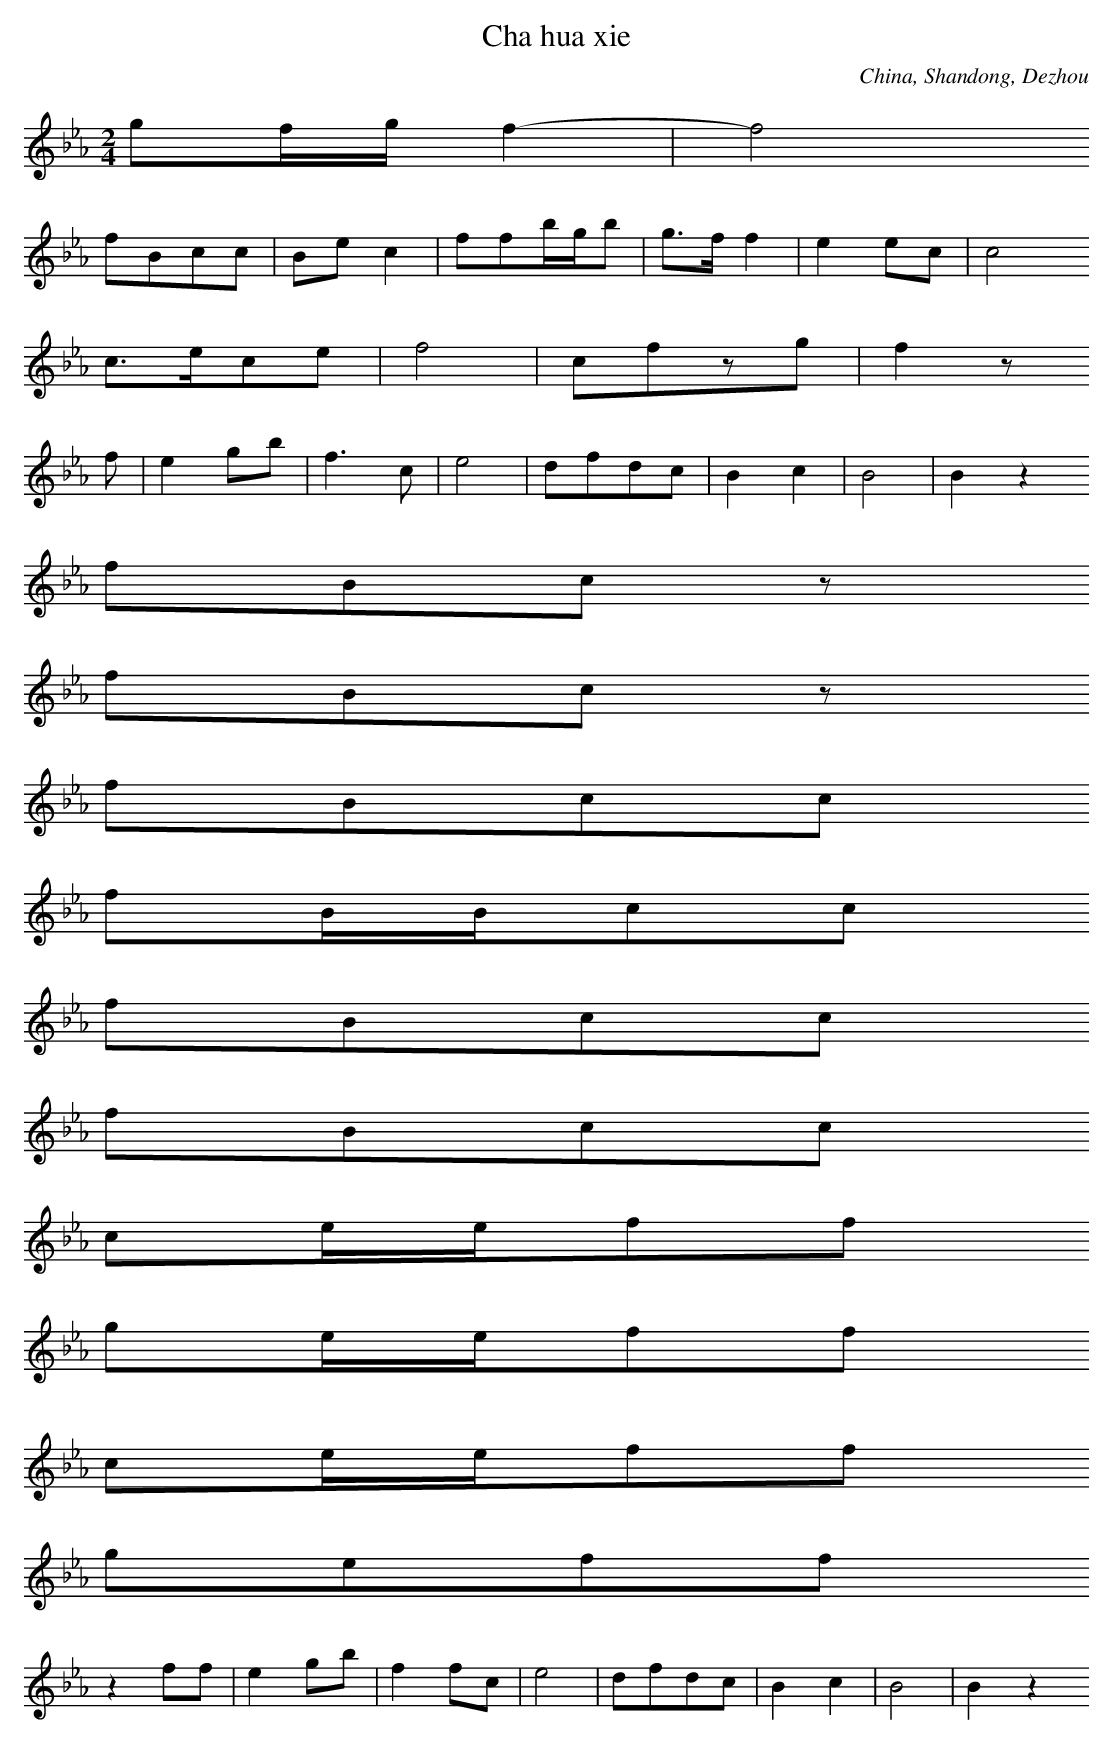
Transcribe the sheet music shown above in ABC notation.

X:1
T: Cha hua xie
O: China, Shandong, Dezhou
M: 2/4
L: 1/16
K: Eb
g2fgf4- | f8
f2B2c2c2 | B2e2c4 | f2f2bgb2 | g3ff4 | e4e2c2 | c8
c3ec2e2 | f8 | c2f2z2g2 | f4z2
f2 | e4g2b2 | f6c2 | e8 | d2f2d2c2 | B4c4 | B8 | B4z4
f2B2c2z2
f2B2c2z2
f2B2c2c2
f2BBc2c2
f2B2c2c2
f2B2c2c2
c2eef2f2
g2eef2f2
c2eef2f2
g2e2f2f2
z4f2f2 | e4g2b2 | f4f2c2 | e8 | d2f2d2c2 | B4c4 | B8 | B4z4
